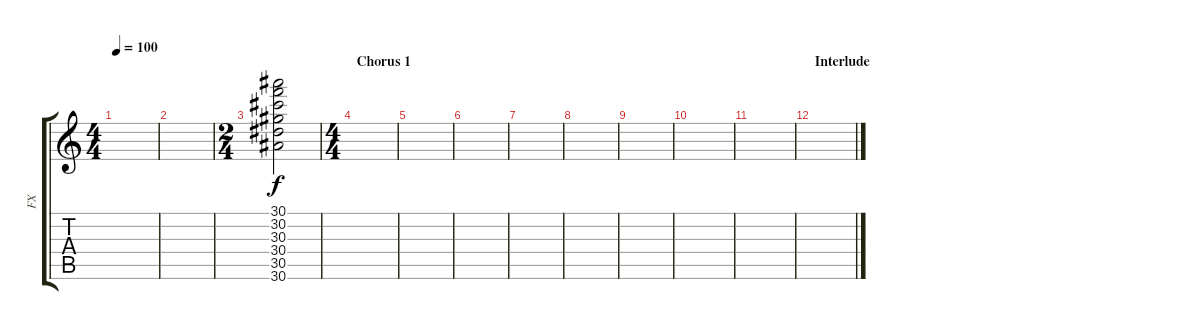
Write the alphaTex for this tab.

\track ("FX" "FX") {instrument reversecymbal}
\staff {score tabs}
\tuning (E4 B3 G3 D3 A2 E2) {hide}
\ts (4 4)
\tempo 100
\clef g2
\ks c
|
|
\ts (2 4)
(30.1 30.2 30.3 30.4 30.5 30.6).2 |
\ts (4 4)
\section ("" "Chorus 1")
|
|
|
|
|
|
|
|
\section ("" "Interlude")
